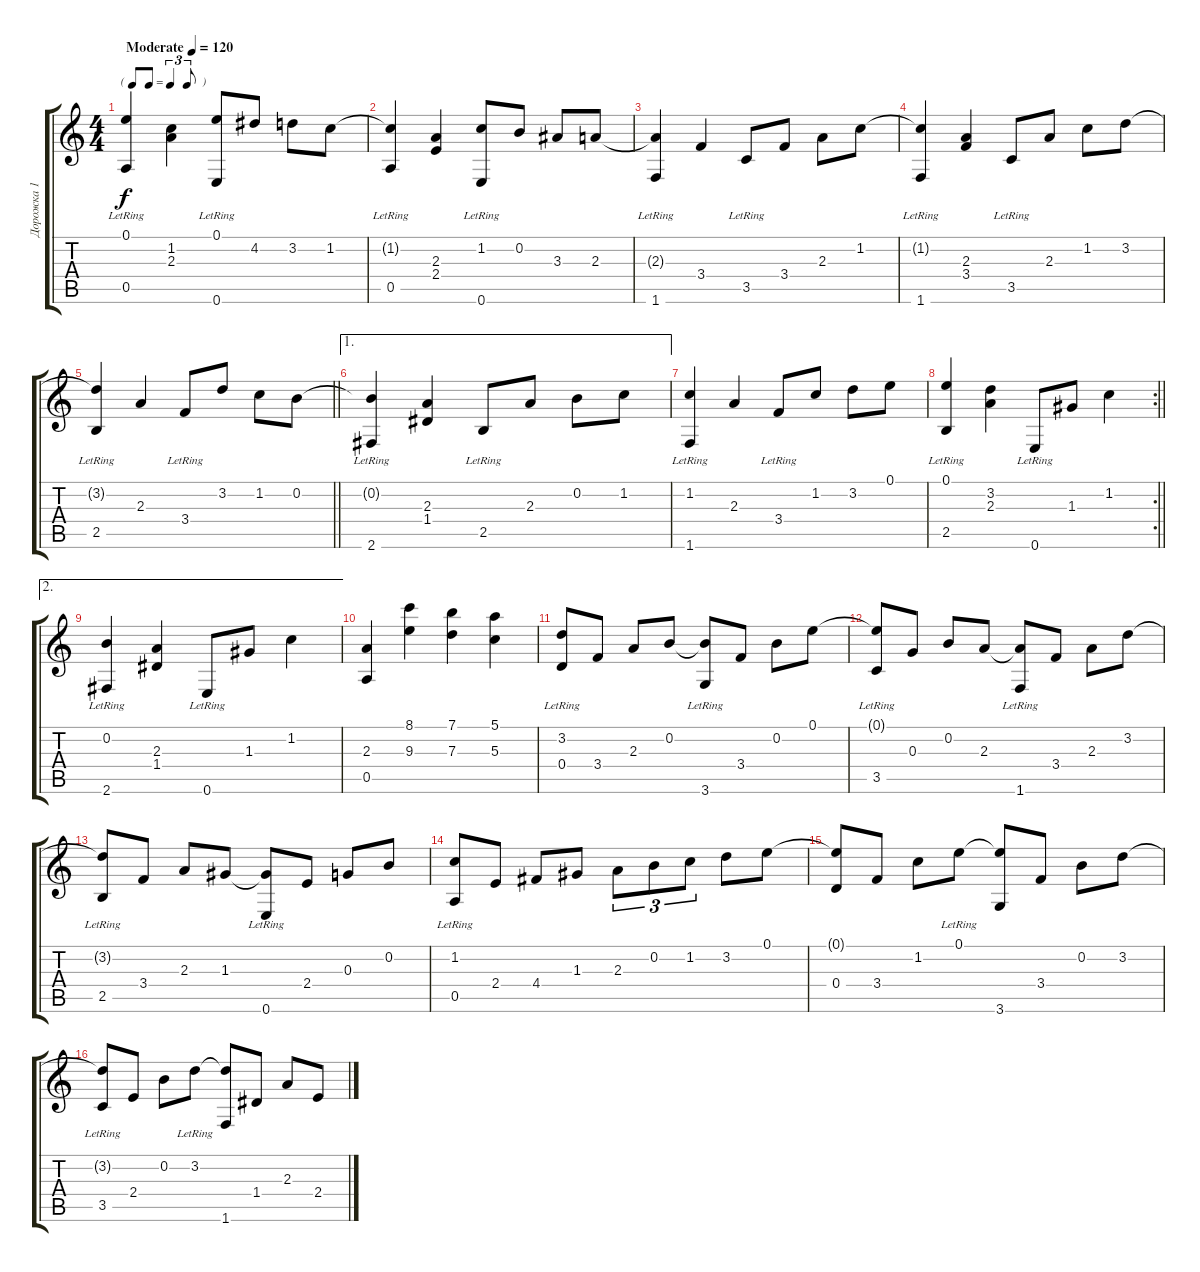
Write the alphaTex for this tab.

\track ("Дорожка 1" "Дорожка 1") {instrument acousticguitarsteel}
\staff {score tabs}
\tuning (E4 B3 G3 D3 A2 E2) {hide}
\ts (4 4)
\tf triplet8th
\tempo (120 "Moderate")
\clef g2
\ks c
(0.1 0.5{lr}).4{dy f instrument acousticguitarsteel} (1.2 2.3).4 (0.1 0.6{lr}).8 4.2.8 3.2.8 1.2.8 |
(1.2{t} 0.5{lr}).4 (2.3 2.4).4 (1.2 0.6{lr}).8 0.2.8 3.3.8 2.3.8 |
(2.3{t} 1.6{lr}).4 3.4.4 3.5{lr}.8 3.4.8 2.3.8 1.2.8 |
(1.2{t} 1.6{lr}).4 (2.3 3.4).4 3.5{lr}.8 2.3.8 1.2.8 3.2.8 |
\barLineRight lightlight
(3.2{t} 2.5{lr}).4 2.3.4 3.4{lr}.8 3.2.8 1.2.8 0.2.8 |
\ae 1
(0.2{t} 2.6{lr}).4 (2.3 1.4).4 2.5{lr}.8 2.3.8 0.2.8 1.2.8 |
(1.2 1.6{lr}).4 2.3.4 3.4{lr}.8 1.2.8 3.2.8 0.1.8 |
\rc 2
\barLineRight lightlight
(0.1 2.5{lr}).4 (3.2 2.3).4 0.6{lr}.8 1.3.8 1.2.4 |
\ae 2
(0.2 2.6{lr}).4 (2.3 1.4).4 0.6{lr}.8 1.3.8 1.2.4 |
(2.3 0.5).4 (8.1 9.3).4 (7.1 7.3).4 (5.1 5.3).4 |
(3.2 0.4{lr}).8 3.4.8 2.3.8 0.2.8 (0.2{t} 3.6{lr}).8 3.4.8 0.2.8 0.1.8 |
(0.1{t} 3.5{lr}).8 0.3.8 0.2.8 2.3.8 (2.3{t} 1.6{lr}).8 3.4.8 2.3.8 3.2.8 |
(3.2{t} 2.5{lr}).8 3.4.8 2.3.8 1.3.8 (1.3{t} 0.6{lr}).8 2.4.8 0.3.8 0.2.8 |
(1.2 0.5{lr}).8 2.4.8 4.4.8 1.3.8 2.3.8{tu (3 2)} 0.2.8{tu (3 2)} 1.2.8{tu (3 2)} 3.2.8 0.1.8 |
(0.1{t} 0.4).8 3.4.8 1.2.8 0.1{lr}.8 (0.1{t} 3.6).8 3.4.8 0.2.8 3.2.8 |
(3.2{t} 3.5{lr}).8 2.4.8 0.2.8 3.2{lr}.8 (3.2{t} 1.6).8 1.4.8 2.3.8 2.4.8
